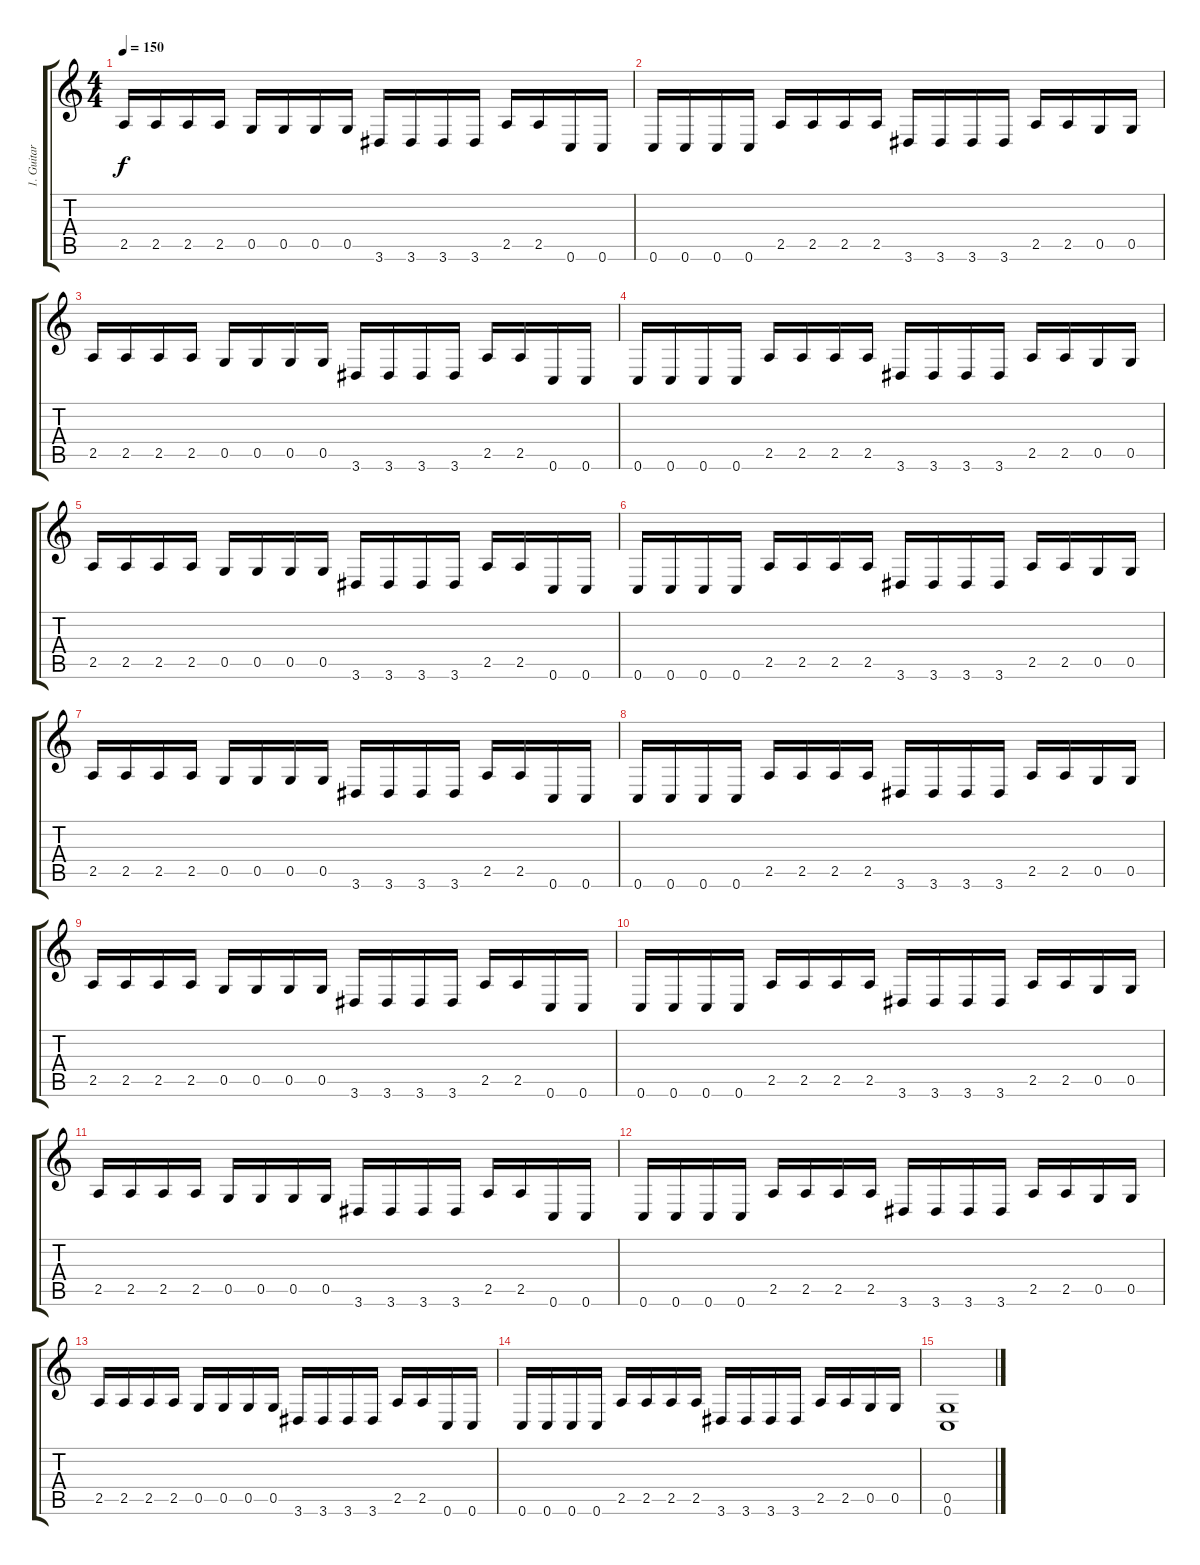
\track ("1. Guitar" "1. Guitar") {instrument distortionguitar}
\staff {score tabs}
\tuning (D4 A3 F3 C3 G2 C2) {hide}
\ts (4 4)
\tempo 150
\clef g2
\ks c
2.5.16{dy f} 2.5.16 2.5.16 2.5.16 0.5.16 0.5.16 0.5.16 0.5.16 3.6.16 3.6.16 3.6.16 3.6.16 2.5.16 2.5.16 0.6.16 0.6.16 |
0.6.16 0.6.16 0.6.16 0.6.16 2.5.16 2.5.16 2.5.16 2.5.16 3.6.16 3.6.16 3.6.16 3.6.16 2.5.16 2.5.16 0.5.16 0.5.16 |
2.5.16 2.5.16 2.5.16 2.5.16 0.5.16 0.5.16 0.5.16 0.5.16 3.6.16 3.6.16 3.6.16 3.6.16 2.5.16 2.5.16 0.6.16 0.6.16 |
0.6.16 0.6.16 0.6.16 0.6.16 2.5.16 2.5.16 2.5.16 2.5.16 3.6.16 3.6.16 3.6.16 3.6.16 2.5.16 2.5.16 0.5.16 0.5.16 |
2.5.16 2.5.16 2.5.16 2.5.16 0.5.16 0.5.16 0.5.16 0.5.16 3.6.16 3.6.16 3.6.16 3.6.16 2.5.16 2.5.16 0.6.16 0.6.16 |
0.6.16 0.6.16 0.6.16 0.6.16 2.5.16 2.5.16 2.5.16 2.5.16 3.6.16 3.6.16 3.6.16 3.6.16 2.5.16 2.5.16 0.5.16 0.5.16 |
2.5.16 2.5.16 2.5.16 2.5.16 0.5.16 0.5.16 0.5.16 0.5.16 3.6.16 3.6.16 3.6.16 3.6.16 2.5.16 2.5.16 0.6.16 0.6.16 |
0.6.16 0.6.16 0.6.16 0.6.16 2.5.16 2.5.16 2.5.16 2.5.16 3.6.16 3.6.16 3.6.16 3.6.16 2.5.16 2.5.16 0.5.16 0.5.16 |
2.5.16 2.5.16 2.5.16 2.5.16 0.5.16 0.5.16 0.5.16 0.5.16 3.6.16 3.6.16 3.6.16 3.6.16 2.5.16 2.5.16 0.6.16 0.6.16 |
0.6.16 0.6.16 0.6.16 0.6.16 2.5.16 2.5.16 2.5.16 2.5.16 3.6.16 3.6.16 3.6.16 3.6.16 2.5.16 2.5.16 0.5.16 0.5.16 |
2.5.16 2.5.16 2.5.16 2.5.16 0.5.16 0.5.16 0.5.16 0.5.16 3.6.16 3.6.16 3.6.16 3.6.16 2.5.16 2.5.16 0.6.16 0.6.16 |
0.6.16 0.6.16 0.6.16 0.6.16 2.5.16 2.5.16 2.5.16 2.5.16 3.6.16 3.6.16 3.6.16 3.6.16 2.5.16 2.5.16 0.5.16 0.5.16 |
2.5.16 2.5.16 2.5.16 2.5.16 0.5.16 0.5.16 0.5.16 0.5.16 3.6.16 3.6.16 3.6.16 3.6.16 2.5.16 2.5.16 0.6.16 0.6.16 |
0.6.16 0.6.16 0.6.16 0.6.16 2.5.16 2.5.16 2.5.16 2.5.16 3.6.16 3.6.16 3.6.16 3.6.16 2.5.16 2.5.16 0.5.16 0.5.16 |
(0.5 0.6).1
